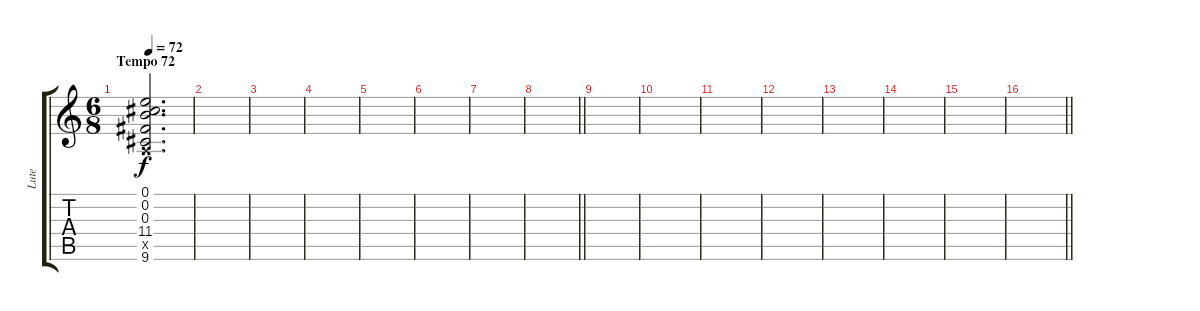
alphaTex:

\track ("Lute" "Lute") {instrument acousticguitarnylon}
\staff {score tabs}
\tuning (E4 B3 Gb3 D3 A2 E2) {hide}
\ts (6 8)
\section ("" "Tempo 72")
\tempo 72
\clef g2
\ks c
(0.1 0.2 0.3 11.4 0.5{x} 9.6).2{d dy f} |
|
|
|
|
|
|
\barLineRight lightlight
|
|
|
|
|
|
|
|
\barLineRight lightlight
